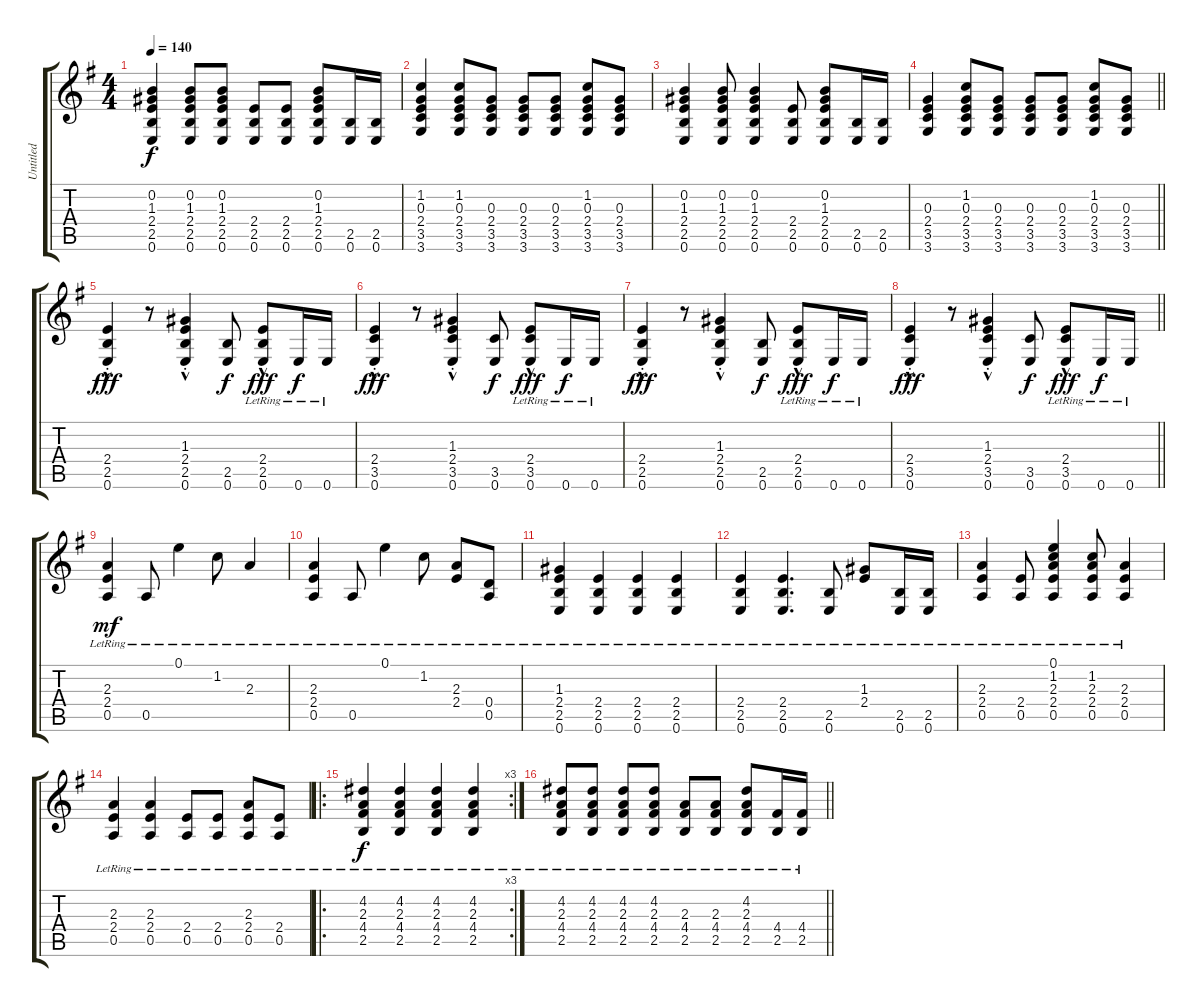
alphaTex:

\track ("Untitled" "Untitled") {instrument acousticguitarsteel}
\staff {score tabs}
\tuning (E4 B3 G3 D3 A2 E2) {hide}
\ts (4 4)
\tempo 140
\clef g2
\ks g
(0.2 1.3 2.4 2.5 0.6).4{dy f} (0.2 1.3 2.4 2.5 0.6).8 (0.2 1.3 2.4 2.5 0.6).8 (2.4 2.5 0.6).8 (2.4 2.5 0.6).8 (0.2 1.3 2.4 2.5 0.6).8 (2.5 0.6).16 (2.5 0.6).16 |
(1.2 0.3 2.4 3.5 3.6).4 (1.2 0.3 2.4 3.5 3.6).8 (0.3 2.4 3.5 3.6).8 (0.3 2.4 3.5 3.6).8 (0.3 2.4 3.5 3.6).8 (1.2 0.3 2.4 3.5 3.6).8 (0.3 2.4 3.5 3.6).8 |
(0.2 1.3 2.4 2.5 0.6).4 (0.2 1.3 2.4 2.5 0.6).8 (0.2 1.3 2.4 2.5 0.6).4 (2.4 2.5 0.6).8 (0.2 1.3 2.4 2.5 0.6).8 (2.5 0.6).16 (2.5 0.6).16 |
\barLineRight lightlight
(0.3 2.4 3.5 3.6).4 (1.2 0.3 2.4 3.5 3.6).8 (0.3 2.4 3.5 3.6).8 (0.3 2.4 3.5 3.6).8 (0.3 2.4 3.5 3.6).8 (1.2 0.3 2.4 3.5 3.6).8 (0.3 2.4 3.5 3.6).8 |
(2.4{hac st} 2.5{hac st} 0.6{hac st}).4{dy fff} r.8 (1.3{hac st} 2.4{hac st} 2.5{hac st} 0.6{hac st}).4 (2.5 0.6).8{dy f} (2.4{hac lr} 2.5{hac lr} 0.6{hac lr}).8{dy fff} 0.6{lr}.16{dy f} 0.6{lr}.16 |
(2.4{hac st} 3.5{hac st} 0.6{hac st}).4{dy fff} r.8 (1.3{hac st} 2.4{hac st} 3.5{hac st} 0.6{hac st}).4 (3.5 0.6).8{dy f} (2.4{hac lr} 3.5{hac lr} 0.6{hac lr}).8{dy fff} 0.6{lr}.16{dy f} 0.6{lr}.16 |
(2.4{hac st} 2.5{hac st} 0.6{hac st}).4{dy fff} r.8 (1.3{hac st} 2.4{hac st} 2.5{hac st} 0.6{hac st}).4 (2.5 0.6).8{dy f} (2.4{hac lr} 2.5{hac lr} 0.6{hac lr}).8{dy fff} 0.6{lr}.16{dy f} 0.6{lr}.16 |
\barLineRight lightlight
(2.4{hac st} 3.5{hac st} 0.6{hac st}).4{dy fff} r.8 (1.3{hac st} 2.4{hac st} 3.5{hac st} 0.6{hac st}).4 (3.5 0.6).8{dy f} (2.4{hac lr} 3.5{hac lr} 0.6{hac lr}).8{dy fff} 0.6{lr}.16{dy f} 0.6{lr}.16 |
(2.3{lr} 2.4{lr} 0.5{lr}).4{dy mf} 0.5{lr}.8 0.1{lr}.4 1.2{lr}.8 2.3{lr}.4 |
(2.3{lr} 2.4{lr} 0.5{lr}).4 0.5{lr}.8 0.1{lr}.4 1.2{lr}.8 (2.3{lr} 2.4{lr}).8 (0.4{lr} 0.5{lr}).8 |
(1.3{lr} 2.4{lr} 2.5{lr} 0.6{lr}).4 (2.4{lr} 2.5{lr} 0.6{lr}).4 (2.4{lr} 2.5{lr} 0.6{lr}).4 (2.4{lr} 2.5{lr} 0.6{lr}).4 |
(2.4{lr} 2.5{lr} 0.6{lr}).4 (2.4{lr} 2.5{lr} 0.6{lr}).4{d} (2.5{lr} 0.6{lr}).8 (1.3{lr} 2.4{lr}).8 (2.5{lr} 0.6{lr}).16 (2.5{lr} 0.6{lr}).16 |
(2.3{lr} 2.4{lr} 0.5{lr}).4 (2.4{lr} 0.5{lr}).8 (0.1{lr} 1.2{lr} 2.3{lr} 2.4{lr} 0.5{lr}).4 (1.2{lr} 2.3{lr} 2.4{lr} 0.5{lr}).8 (2.3{lr} 2.4{lr} 0.5{lr}).4 |
(2.3{lr} 2.4{lr} 0.5{lr}).4 (2.3{lr} 2.4{lr} 0.5{lr}).4 (2.4{lr} 0.5{lr}).8 (2.4{lr} 0.5{lr}).8 (2.3{lr} 2.4{lr} 0.5{lr}).8 (2.4{lr} 0.5{lr}).8 |
\ro
\rc 3
(4.2{lr} 2.3{lr} 4.4{lr} 2.5{lr}).4{dy f} (4.2{lr} 2.3{lr} 4.4{lr} 2.5{lr}).4 (4.2{lr} 2.3{lr} 4.4{lr} 2.5{lr}).4 (4.2{lr} 2.3{lr} 4.4{lr} 2.5{lr}).4 |
\barLineRight lightlight
(4.2{lr} 2.3{lr} 4.4{lr} 2.5{lr}).8 (4.2{lr} 2.3{lr} 4.4{lr} 2.5{lr}).8 (4.2{lr} 2.3{lr} 4.4{lr} 2.5{lr}).8 (4.2{lr} 2.3{lr} 4.4{lr} 2.5{lr}).8 (2.3{lr} 4.4{lr} 2.5{lr}).8 (2.3{lr} 4.4{lr} 2.5{lr}).8 (4.2{lr} 2.3{lr} 4.4{lr} 2.5{lr}).8 (4.4{lr} 2.5{lr}).16 (4.4{lr} 2.5{lr}).16
